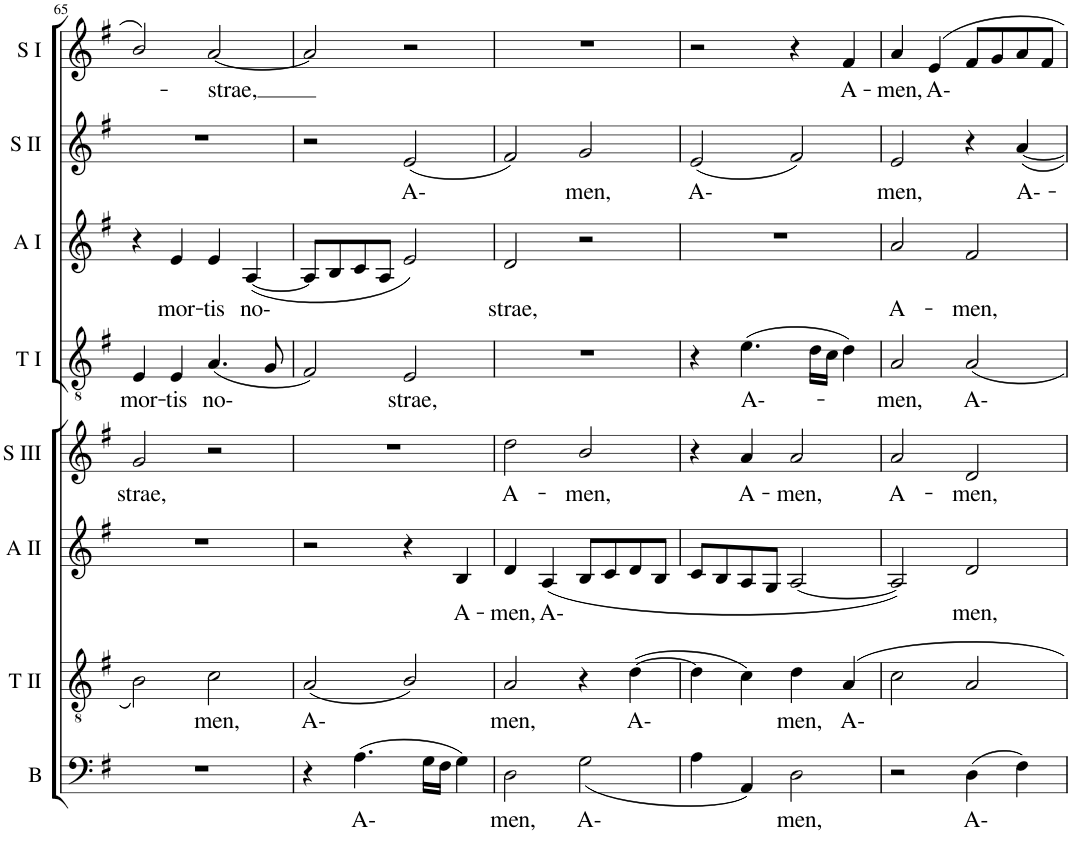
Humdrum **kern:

**kern	**text	**kern	**text	**kern	**text	**kern	**text	**kern	**text	**kern	**text	**kern	**text	**kern	**text
*part8	*part8	*part7	*part7	*part6	*part6	*part5	*part5	*part4	*part4	*part3	*part3	*part2	*part2	*part1	*part1
*staff8	*staff8	*staff7	*staff7	*staff6	*staff6	*staff5	*staff5	*staff4	*staff4	*staff3	*staff3	*staff2	*staff2	*staff1	*staff1
*I"Bass	*	*I"Tenor II	*	*I"Alto II	*	*I"Soprano III	*	*I"Tenor I	*	*I"Alto I	*	*I"Soprano II	*	*I"Soprano I	*
*I'B	*	*I'T II	*	*I'A II	*	*I'S III	*	*I'T I	*	*I'A I	*	*I'S II	*	*I'S I	*
!!LO:PB:g=z
*clefF4	*	*clefGv2	*	*clefG2	*	*clefG2	*	*clefGv2	*	*clefG2	*	*clefG2	*	*clefG2	*
*k[f#]	*	*k[f#]	*	*k[f#]	*	*k[f#]	*	*k[f#]	*	*k[f#]	*	*k[f#]	*	*k[f#]	*
*G:	*	*G:	*	*G:	*	*G:	*	*G:	*	*G:	*	*G:	*	*G:	*
*M4/4	*	*M4/4	*	*M4/4	*	*M4/4	*	*M4/4	*	*M4/4	*	*M4/4	*	*M4/4	*
*met(c)	*	*met(c)	*	*met(c)	*	*met(c)	*	*met(c)	*	*met(c)	*	*met(c)	*	*met(c)	*
=65	=65	=65	=65	=65	=65	=65	=65	=65	=65	=65	=65	=65	=65	=65	=65
!	!	!	!	!	!	!	!LO:LY:b	!	!LO:LY:b	!	!	!	!	!	!
1r	.	2B\	.	1r	.	2g/	strae,	4E/	mor-	4r	.	1r	.	2b/	.
!	!	!	!	!	!	!	!	!	!LO:LY:b	!	!LO:LY:b	!	!	!	!
.	.	.	.	.	.	.	.	4E/	-tis	4e/	mor-	.	.	.	.
!	!	!	!LO:LY:b	!	!	!	!	!	!LO:LY:b	!	!LO:LY:b	!	!	!	!LO:LY:b
.	.	2c\	men,	.	.	2r	.	(<4.A/	no-	4e/	-tis	.	.	[2a/	-strae,
!	!	!	!	!	!	!	!	!	!	!	!LO:LY:b	!	!	!	!
.	.	.	.	.	.	.	.	.	.	(<[4A/	no-	.	.	.	.
.	.	.	.	.	.	.	.	8G/	.	.	.	.	.	.	.
=66	=66	=66	=66	=66	=66	=66	=66	=66	=66	=66	=66	=66	=66	=66	=66
!	!	!	!LO:LY:b	!	!	!	!	!	!	!	!	!	!	!	!
4r	.	(<2A/	A-	2r	.	1r	.	2F#/)	.	8A/L]	.	2r	.	2a/]	.
.	.	.	.	.	.	.	.	.	.	8B/	.	.	.	.	.
!	!LO:LY:b	!	!	!	!	!	!	!	!	!	!	!	!	!	!
(>4.A\	A-	.	.	.	.	.	.	.	.	8c/	.	.	.	.	.
.	.	.	.	.	.	.	.	.	.	8A/J	.	.	.	.	.
!	!	!	!	!	!	!	!	!	!LO:LY:b	!	!	!	!LO:LY:b	!	!
.	.	2B/)	.	4r	.	.	.	2E/	strae,	2e/)	.	(2e/	A-	2r	.
16G\LL	.	.	.	.	.	.	.	.	.	.	.	.	.	.	.
16F#\JJ	.	.	.	.	.	.	.	.	.	.	.	.	.	.	.
!	!	!	!	!	!LO:LY:b	!	!	!	!	!	!	!	!	!	!
4G\)	.	.	.	4B/	A-	.	.	.	.	.	.	.	.	.	.
=67	=67	=67	=67	=67	=67	=67	=67	=67	=67	=67	=67	=67	=67	=67	=67
!	!LO:LY:b	!	!LO:LY:b	!	!LO:LY:b	!	!LO:LY:b	!	!	!	!LO:LY:b	!	!	!	!
2D\	men,	2A/	men,	4d/	-men,	2dd\	A-	1r	.	2d/	strae,	2f#/)	.	1r	.
!	!	!	!	!	!LO:LY:b	!	!	!	!	!	!	!	!	!	!
.	.	.	.	(<4A/	A-	.	.	.	.	.	.	.	.	.	.
!	!LO:LY:b	!	!	!	!	!	!LO:LY:b	!	!	!	!	!	!LO:LY:b	!	!
(<2G\	A-	4r	.	8B/L	.	2b/	-men,	.	.	2r	.	2g/	men,	.	.
.	.	.	.	8c/	.	.	.	.	.	.	.	.	.	.	.
!	!	!	!LO:LY:b	!	!	!	!	!	!	!	!	!	!	!	!
.	.	(>[4d\	A-	8d/	.	.	.	.	.	.	.	.	.	.	.
.	.	.	.	8B/J	.	.	.	.	.	.	.	.	.	.	.
=68	=68	=68	=68	=68	=68	=68	=68	=68	=68	=68	=68	=68	=68	=68	=68
!	!	!	!	!	!	!	!	!	!	!	!	!	!LO:LY:b	!	!
4A\	.	4d\]	.	8c/L	.	4r	.	4r	.	1r	.	(<2e/	A-	2r	.
.	.	.	.	8B/	.	.	.	.	.	.	.	.	.	.	.
!	!	!	!	!	!	!	!LO:LY:b	!	!LO:LY:b	!	!	!	!	!	!
4AA/)	.	4c\)	.	8A/	.	4a/	A-	(>4.e\	A--	.	.	.	.	.	.
.	.	.	.	8G/J	.	.	.	.	.	.	.	.	.	.	.
!	!LO:LY:b	!	!LO:LY:b	!	!	!	!LO:LY:b	!	!	!	!	!	!	!	!
2D\	men,	4d\	men,	[2A/	.	2a/	-men,	.	.	.	.	2f#/)	.	4r	.
.	.	.	.	.	.	.	.	16d\LL	.	.	.	.	.	.	.
.	.	.	.	.	.	.	.	16c\JJ	.	.	.	.	.	.	.
!	!	!	!LO:LY:b	!	!	!	!	!	!	!	!	!	!	!	!LO:LY:b
.	.	4A/	A-	.	.	.	.	4d\)	.	.	.	.	.	4f#/	A-
=69	=69	=69	=69	=69	=69	=69	=69	=69	=69	=69	=69	=69	=69	=69	=69
!	!	!	!	!	!	!	!LO:LY:b	!	!LO:LY:b	!	!LO:LY:b	!	!LO:LY:b	!	!LO:LY:b
2r	.	2c\	.	2A/])	.	2a/	A-	2A/	-men,	2a/	A-	2e/	men,	4a/	-men,
!	!	!	!	!	!	!	!	!	!	!	!	!	!	!	!LO:LY:b
.	.	.	.	.	.	.	.	.	.	.	.	.	.	4e/	A-
!	!LO:LY:b	!	!	!	!LO:LY:b	!	!LO:LY:b	!	!LO:LY:b	!	!LO:LY:b	!	!	!	!
(>4D\	A-	2A/	.	2d/	men,	2d/	-men,	2A/	A-	2f#/	-men,	4r	.	8f#/L	.
.	.	.	.	.	.	.	.	.	.	.	.	.	.	8g/	.
!	!	!	!	!	!	!	!	!	!	!	!	!	!LO:LY:b	!	!
4F#\)	.	.	.	.	.	.	.	.	.	.	.	[4a/	A--	8a/	.
.	.	.	.	.	.	.	.	.	.	.	.	.	.	8f#/J	.
=	=	=	=	=	=	=	=	=	=	=	=	=	=	=	=
*-	*-	*-	*-	*-	*-	*-	*-	*-	*-	*-	*-	*-	*-	*-	*-
